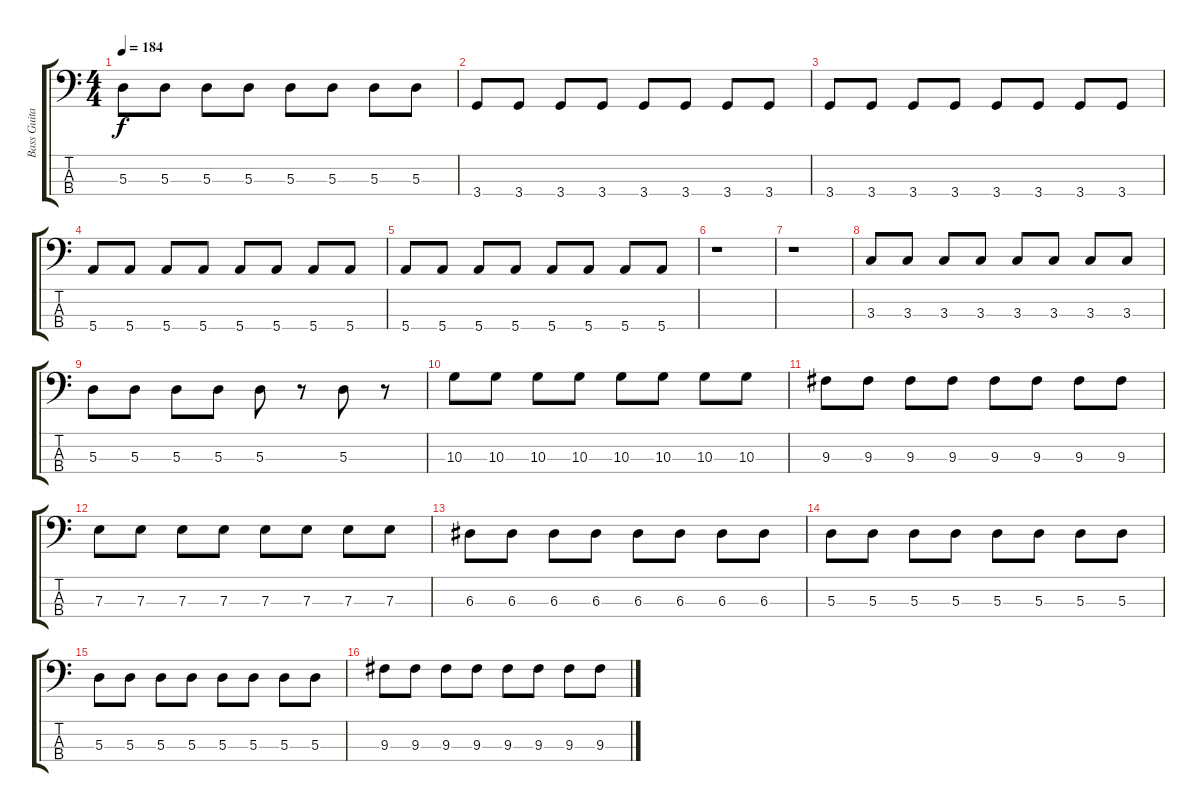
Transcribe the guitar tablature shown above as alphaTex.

\track ("Bass Guitar" "Bass Guita") {instrument electricbassfinger}
\staff {score tabs}
\tuning (G2 D2 A1 E1) {hide}
\ts (4 4)
\tempo 184
\clef f4
\ks c
5.3.8{dy f} 5.3.8 5.3.8 5.3.8 5.3.8 5.3.8 5.3.8 5.3.8 |
3.4.8 3.4.8 3.4.8 3.4.8 3.4.8 3.4.8 3.4.8 3.4.8 |
3.4.8 3.4.8 3.4.8 3.4.8 3.4.8 3.4.8 3.4.8 3.4.8 |
5.4.8 5.4.8 5.4.8 5.4.8 5.4.8 5.4.8 5.4.8 5.4.8 |
5.4.8 5.4.8 5.4.8 5.4.8 5.4.8 5.4.8 5.4.8 5.4.8 |
r.1 |
r.1 |
3.3.8 3.3.8 3.3.8 3.3.8 3.3.8 3.3.8 3.3.8 3.3.8 |
5.3.8 5.3.8 5.3.8 5.3.8 5.3.8 r.8 5.3.8 r.8 |
10.3.8 10.3.8 10.3.8 10.3.8 10.3.8 10.3.8 10.3.8 10.3.8 |
9.3.8 9.3.8 9.3.8 9.3.8 9.3.8 9.3.8 9.3.8 9.3.8 |
7.3.8 7.3.8 7.3.8 7.3.8 7.3.8 7.3.8 7.3.8 7.3.8 |
6.3.8 6.3.8 6.3.8 6.3.8 6.3.8 6.3.8 6.3.8 6.3.8 |
5.3.8 5.3.8 5.3.8 5.3.8 5.3.8 5.3.8 5.3.8 5.3.8 |
5.3.8 5.3.8 5.3.8 5.3.8 5.3.8 5.3.8 5.3.8 5.3.8 |
9.3.8 9.3.8 9.3.8 9.3.8 9.3.8 9.3.8 9.3.8 9.3.8
